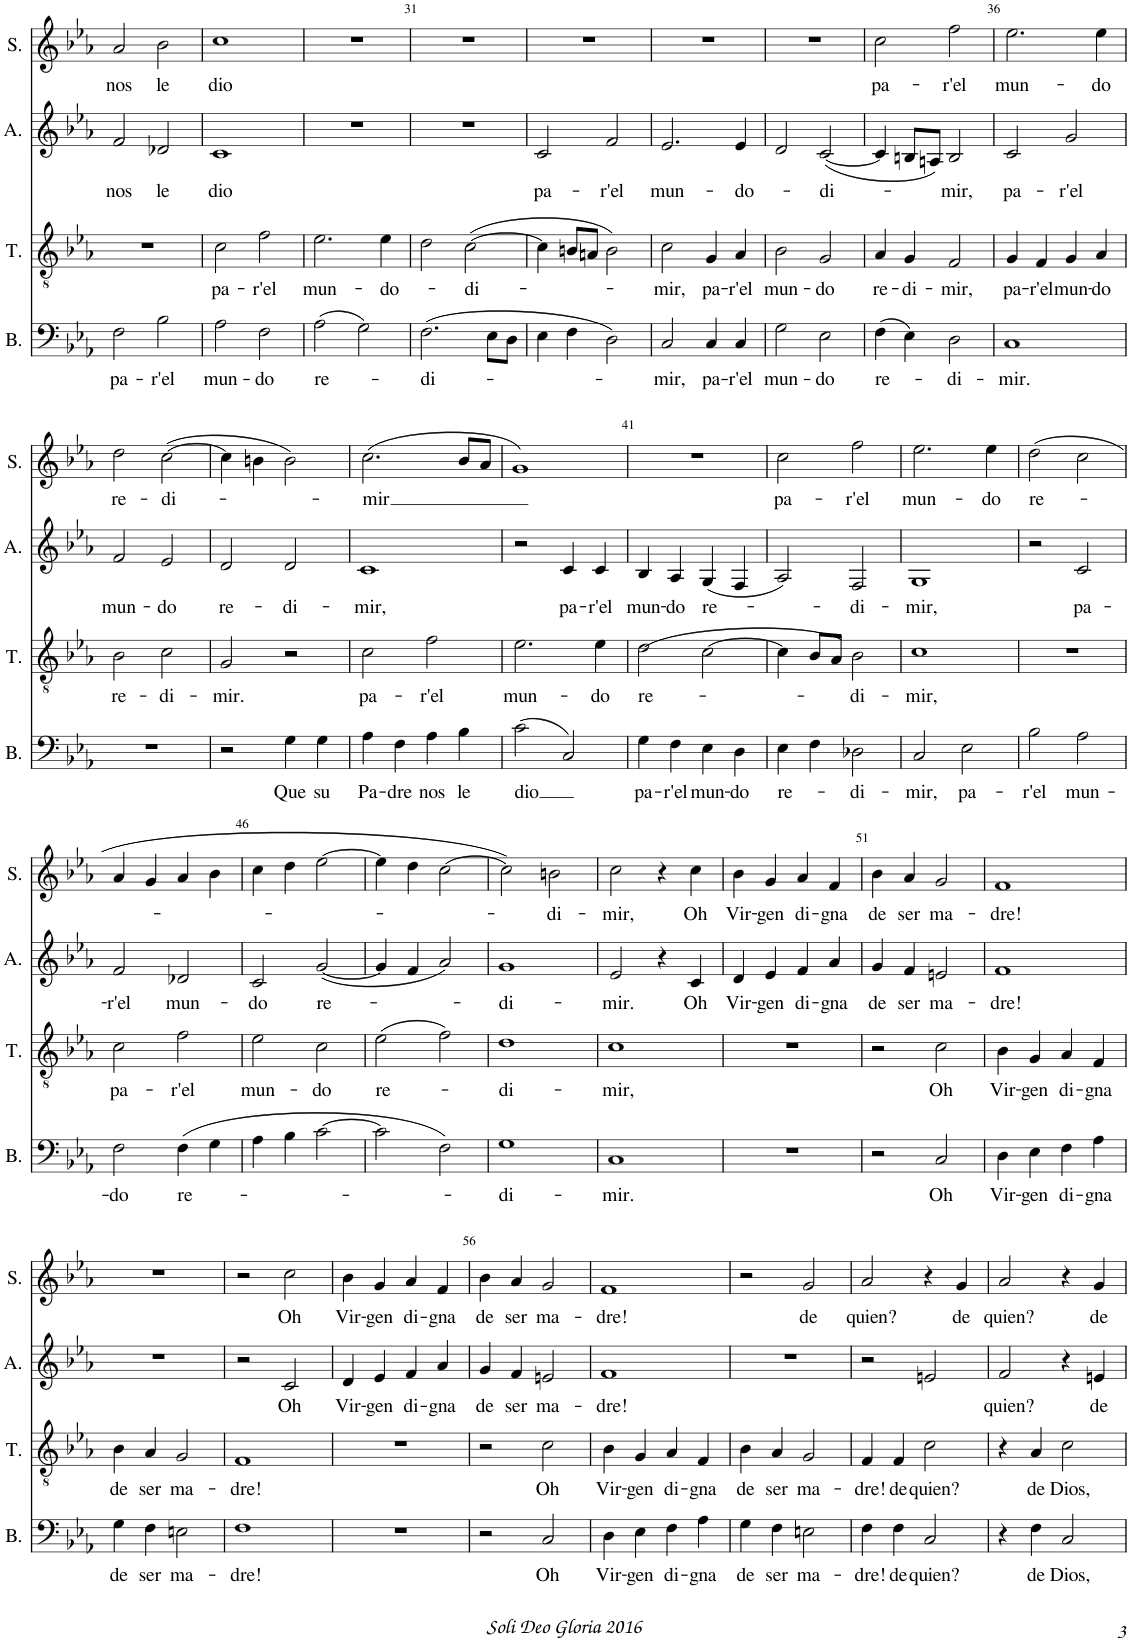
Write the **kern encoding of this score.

**kern	**text	**kern	**text	**kern	**text	**kern	**text
*part4	*part4	*part3	*part3	*part2	*part2	*part1	*part1
*staff4	*staff4	*staff3	*staff3	*staff2	*staff2	*staff1	*staff1
*I"Bass	*	*I"Ténor	*	*I"Alto	*	*I"Soprano	*
*I'B.	*	*I'T.	*	*I'A.	*	*I'S.	*
!!LO:PB:g=z
*clefF4	*	*clefGv2	*	*clefG2	*	*clefG2	*
*k[b-e-a-]	*	*k[b-e-a-]	*	*k[b-e-a-]	*	*k[b-e-a-]	*
*M2/2	*	*M2/2	*	*M2/2	*	*M2/2	*
*met(c|)	*	*met(c|)	*	*met(c|)	*	*met(c|)	*
=28	=28	=28	=28	=28	=28	=28	=28
!	!LO:LY:b	!	!	!	!LO:LY:b	!	!LO:LY:b
2F\	pa-	1r	.	2f/	nos	2a-/	nos
!	!LO:LY:b	!	!	!	!LO:LY:b	!	!LO:LY:b
2B-\	-r'el	.	.	2d-X/	le	2b-\	le
=29	=29	=29	=29	=29	=29	=29	=29
!	!LO:LY:b	!	!LO:LY:b	!	!LO:LY:b	!	!LO:LY:b
2A-\	mun-	2c\	pa-	1c	dio	1cc	dio
!	!LO:LY:b	!	!LO:LY:b	!	!	!	!
2F\	-do	2f\	-r'el	.	.	.	.
=30	=30	=30	=30	=30	=30	=30	=30
!	!LO:LY:b	!	!LO:LY:b	!	!	!	!
(2A-\	re-	2.e-\	mun-	1r	.	1r	.
2G\)	.	.	.	.	.	.	.
!	!	!	!LO:LY:b	!	!	!	!
.	.	4e-\	-do-	.	.	.	.
=31	=31	=31	=31	=31	=31	=31	=31
!	!LO:LY:b	!	!	!	!	!	!
(2.F\	-di-	2d\	.	1r	.	1r	.
!	!	!	!LO:LY:b	!	!	!	!
.	.	([2c\	-di-	.	.	.	.
8E-\L	.	.	.	.	.	.	.
8D\J	.	.	.	.	.	.	.
=32	=32	=32	=32	=32	=32	=32	=32
!	!	!	!	!	!LO:LY:b	!	!
4E-\	.	4c\]	.	2c/	pa-	1r	.
4F\	.	8Bn/L	.	.	.	.	.
.	.	8An/J	.	.	.	.	.
!	!	!	!	!	!LO:LY:b	!	!
2D\)	.	2B\)	.	2f/	-r'el	.	.
=33	=33	=33	=33	=33	=33	=33	=33
!	!LO:LY:b	!	!LO:LY:b	!	!LO:LY:b	!	!
2C/	-mir,	2c\	-mir,	2.e-/	mun-	1r	.
!	!LO:LY:b	!	!LO:LY:b	!	!	!	!
4C/	pa-	4G/	pa-	.	.	.	.
!	!LO:LY:b	!	!LO:LY:b	!	!LO:LY:b	!	!
4C/	-r'el	4A-/	-r'el	4e-/	-do-	.	.
=34	=34	=34	=34	=34	=34	=34	=34
!	!LO:LY:b	!	!LO:LY:b	!	!	!	!
2G\	mun-	2B-\	mun-	2d/	.	1r	.
!	!LO:LY:b	!	!LO:LY:b	!	!LO:LY:b	!	!
2E-\	-do	2G/	-do	([2c/	-di-	.	.
=35	=35	=35	=35	=35	=35	=35	=35
!	!LO:LY:b	!	!LO:LY:b	!	!	!	!LO:LY:b
(4F\	re-	4A-/	re-	4c/]	.	2cc\	pa-
!	!	!	!LO:LY:b	!	!	!	!
4E-\)	.	4G/	-di-	8Bn/L	.	.	.
.	.	.	.	8An/J)	.	.	.
!	!LO:LY:b	!	!LO:LY:b	!	!LO:LY:b	!	!LO:LY:b
2D\	-di-	2F/	-mir,	2B/	-mir,	2ff\	-r'el
=36	=36	=36	=36	=36	=36	=36	=36
!	!LO:LY:b	!	!LO:LY:b	!	!LO:LY:b	!	!LO:LY:b
1C	-mir.	4G/	pa-	2c/	pa-	2.ee-\	mun-
!	!	!	!LO:LY:b	!	!	!	!
.	.	4F/	-r'el	.	.	.	.
!	!	!	!LO:LY:b	!	!LO:LY:b	!	!
.	.	4G/	mun-	2g/	-r'el	.	.
!	!	!	!LO:LY:b	!	!	!	!LO:LY:b
.	.	4A-/	-do	.	.	4ee-\	-do
!!LO:LB:g=z
=37	=37	=37	=37	=37	=37	=37	=37
!	!	!	!LO:LY:b	!	!LO:LY:b	!	!LO:LY:b
1r	.	2B-\	re-	2f/	mun-	2dd\	re-
!	!	!	!LO:LY:b	!	!LO:LY:b	!	!LO:LY:b
.	.	2c\	-di-	2e-/	-do	([2cc\	-di-
=38	=38	=38	=38	=38	=38	=38	=38
!	!	!	!LO:LY:b	!	!LO:LY:b	!	!
2r	.	2G/	-mir.	2d/	re-	4cc\]	.
.	.	.	.	.	.	4bn\	.
!	!LO:LY:b	!	!	!	!LO:LY:b	!	!
4G\	Que	2r	.	2d/	-di-	2b\)	.
!	!LO:LY:b	!	!	!	!	!	!
4G\	su	.	.	.	.	.	.
=39	=39	=39	=39	=39	=39	=39	=39
!	!LO:LY:b	!	!LO:LY:b	!	!LO:LY:b	!	!LO:LY:b
4A-\	Pa-	2c\	pa-	1c	-mir,	(2.cc\	-mir
!	!LO:LY:b	!	!	!	!	!	!
4F\	-dre	.	.	.	.	.	.
!	!LO:LY:b	!	!LO:LY:b	!	!	!	!
4A-\	nos	2f\	-r'el	.	.	.	.
!	!LO:LY:b	!	!	!	!	!	!
4B-\	le	.	.	.	.	8b-/L	.
.	.	.	.	.	.	8a-/J	.
=40	=40	=40	=40	=40	=40	=40	=40
!	!LO:LY:b	!	!LO:LY:b	!	!	!	!
(2c\	dio	2.e-\	mun-	2r	.	1g)	.
!	!	!	!	!	!LO:LY:b	!	!
2C/)	.	.	.	4c/	pa-	.	.
!	!	!	!LO:LY:b	!	!LO:LY:b	!	!
.	.	4e-\	-do	4c/	-r'el	.	.
=41	=41	=41	=41	=41	=41	=41	=41
!	!LO:LY:b	!	!LO:LY:b	!	!LO:LY:b	!	!
4G\	pa-	(2d\	re-	4B-/	mun-	1r	.
!	!LO:LY:b	!	!	!	!LO:LY:b	!	!
4F\	-r'el	.	.	4A-/	-do	.	.
!	!LO:LY:b	!	!	!	!LO:LY:b	!	!
4E-\	mun-	[2c\	.	(4G/	re-	.	.
!	!LO:LY:b	!	!	!	!	!	!
4D\	-do	.	.	4F/	.	.	.
=42	=42	=42	=42	=42	=42	=42	=42
!	!LO:LY:b	!	!	!	!	!	!LO:LY:b
4E-\	re-	4c\]	.	2A-/)	.	2cc\	pa-
4F\	.	8B-/L	.	.	.	.	.
.	.	8A-/J)	.	.	.	.	.
!	!LO:LY:b	!	!LO:LY:b	!	!LO:LY:b	!	!LO:LY:b
2D-X\	-di-	2B-\	-di-	2F/	-di-	2ff\	-r'el
=43	=43	=43	=43	=43	=43	=43	=43
!	!LO:LY:b	!	!LO:LY:b	!	!LO:LY:b	!	!LO:LY:b
2C/	-mir,	1c	-mir,	1G	-mir,	2.ee-\	mun-
!	!LO:LY:b	!	!	!	!	!	!
2E-\	pa-	.	.	.	.	.	.
!	!	!	!	!	!	!	!LO:LY:b
.	.	.	.	.	.	4ee-\	-do
=44	=44	=44	=44	=44	=44	=44	=44
!	!LO:LY:b	!	!	!	!	!	!LO:LY:b
2B-\	-r'el	1r	.	2r	.	(2dd\	re-
!	!LO:LY:b	!	!	!	!LO:LY:b	!	!
2A-\	mun-	.	.	2c/	pa-	2cc\	.
!!LO:LB:g=z
=45	=45	=45	=45	=45	=45	=45	=45
!	!LO:LY:b	!	!LO:LY:b	!	!LO:LY:b	!	!
2F\	-do	2c\	pa-	2f/	-r'el	4a-/	.
.	.	.	.	.	.	4g/	.
!	!LO:LY:b	!	!LO:LY:b	!	!LO:LY:b	!	!
(4F\	re-	2f\	-r'el	2d-X/	mun-	4a-/	.
4G\	.	.	.	.	.	4b-\	.
=46	=46	=46	=46	=46	=46	=46	=46
!	!	!	!LO:LY:b	!	!LO:LY:b	!	!
4A-\	.	2e-\	mun-	2c/	-do	4cc\	.
4B-\	.	.	.	.	.	4dd\	.
!	!	!	!LO:LY:b	!	!LO:LY:b	!	!
[2c\	.	2c\	-do	([2g/	re-	[2ee-\	.
=47	=47	=47	=47	=47	=47	=47	=47
!	!	!	!LO:LY:b	!	!	!	!
2c\]	.	(2e-\	re-	4g/]	.	4ee-\]	.
.	.	.	.	4f/	.	4dd\	.
2F\)	.	2f\)	.	2a-/)	.	[2cc\	.
=48	=48	=48	=48	=48	=48	=48	=48
!	!LO:LY:b	!	!LO:LY:b	!	!LO:LY:b	!	!
1G	-di-	1d	-di-	1g	-di-	2cc\])	.
!	!	!	!	!	!	!	!LO:LY:b
.	.	.	.	.	.	2bn\	-di-
=49	=49	=49	=49	=49	=49	=49	=49
!	!LO:LY:b	!	!LO:LY:b	!	!LO:LY:b	!	!LO:LY:b
1C	-mir.	1c	-mir,	2e-/	-mir.	2cc\	-mir,
.	.	.	.	4r	.	4r	.
!	!	!	!	!	!LO:LY:b	!	!LO:LY:b
.	.	.	.	4c/	Oh	4cc\	Oh
=50	=50	=50	=50	=50	=50	=50	=50
!	!	!	!	!	!LO:LY:b	!	!LO:LY:b
1r	.	1r	.	4d/	Vir-	4b-\	Vir-
!	!	!	!	!	!LO:LY:b	!	!LO:LY:b
.	.	.	.	4e-/	-gen	4g/	-gen
!	!	!	!	!	!LO:LY:b	!	!LO:LY:b
.	.	.	.	4f/	di-	4a-/	di-
!	!	!	!	!	!LO:LY:b	!	!LO:LY:b
.	.	.	.	4a-/	-gna	4f/	-gna
=51	=51	=51	=51	=51	=51	=51	=51
!	!	!	!	!	!LO:LY:b	!	!LO:LY:b
2r	.	2r	.	4g/	de	4b-\	de
!	!	!	!	!	!LO:LY:b	!	!LO:LY:b
.	.	.	.	4f/	ser	4a-/	ser
!	!LO:LY:b	!	!LO:LY:b	!	!LO:LY:b	!	!LO:LY:b
2C/	Oh	2c\	Oh	2en/	ma-	2g/	ma-
=52	=52	=52	=52	=52	=52	=52	=52
!	!LO:LY:b	!	!LO:LY:b	!	!LO:LY:b	!	!LO:LY:b
4D\	Vir-	4B-\	Vir-	1f	-dre!	1f	-dre!
!	!LO:LY:b	!	!LO:LY:b	!	!	!	!
4E-\	-gen	4G/	-gen	.	.	.	.
!	!LO:LY:b	!	!LO:LY:b	!	!	!	!
4F\	di-	4A-/	di-	.	.	.	.
!	!LO:LY:b	!	!LO:LY:b	!	!	!	!
4A-\	-gna	4F/	-gna	.	.	.	.
!!LO:LB:g=z
=53	=53	=53	=53	=53	=53	=53	=53
!	!LO:LY:b	!	!LO:LY:b	!	!	!	!
4G\	de	4B-\	de	1r	.	1r	.
!	!LO:LY:b	!	!LO:LY:b	!	!	!	!
4F\	ser	4A-/	ser	.	.	.	.
!	!LO:LY:b	!	!LO:LY:b	!	!	!	!
2En\	ma-	2G/	ma-	.	.	.	.
=54	=54	=54	=54	=54	=54	=54	=54
!	!LO:LY:b	!	!LO:LY:b	!	!	!	!
1F	-dre!	1F	-dre!	2r	.	2r	.
!	!	!	!	!	!LO:LY:b	!	!LO:LY:b
.	.	.	.	2c/	Oh	2cc\	Oh
=55	=55	=55	=55	=55	=55	=55	=55
!	!	!	!	!	!LO:LY:b	!	!LO:LY:b
1r	.	1r	.	4d/	Vir-	4b-\	Vir-
!	!	!	!	!	!LO:LY:b	!	!LO:LY:b
.	.	.	.	4e-/	-gen	4g/	-gen
!	!	!	!	!	!LO:LY:b	!	!LO:LY:b
.	.	.	.	4f/	di-	4a-/	di-
!	!	!	!	!	!LO:LY:b	!	!LO:LY:b
.	.	.	.	4a-/	-gna	4f/	-gna
=56	=56	=56	=56	=56	=56	=56	=56
!	!	!	!	!	!LO:LY:b	!	!LO:LY:b
2r	.	2r	.	4g/	de	4b-\	de
!	!	!	!	!	!LO:LY:b	!	!LO:LY:b
.	.	.	.	4f/	ser	4a-/	ser
!	!LO:LY:b	!	!LO:LY:b	!	!LO:LY:b	!	!LO:LY:b
2C/	Oh	2c\	Oh	2en/	ma-	2g/	ma-
=57	=57	=57	=57	=57	=57	=57	=57
!	!LO:LY:b	!	!LO:LY:b	!	!LO:LY:b	!	!LO:LY:b
4D\	Vir-	4B-\	Vir-	1f	-dre!	1f	-dre!
!	!LO:LY:b	!	!LO:LY:b	!	!	!	!
4E-\	-gen	4G/	-gen	.	.	.	.
!	!LO:LY:b	!	!LO:LY:b	!	!	!	!
4F\	di-	4A-/	di-	.	.	.	.
!	!LO:LY:b	!	!LO:LY:b	!	!	!	!
4A-\	-gna	4F/	-gna	.	.	.	.
=58	=58	=58	=58	=58	=58	=58	=58
!	!LO:LY:b	!	!LO:LY:b	!	!	!	!
4G\	de	4B-\	de	1r	.	2r	.
!	!LO:LY:b	!	!LO:LY:b	!	!	!	!
4F\	ser	4A-/	ser	.	.	.	.
!	!LO:LY:b	!	!LO:LY:b	!	!	!	!LO:LY:b
2En\	ma-	2G/	ma-	.	.	2g/	de
=59	=59	=59	=59	=59	=59	=59	=59
!	!LO:LY:b	!	!LO:LY:b	!	!	!	!LO:LY:b
4F\	-dre!	4F/	-dre!	2r	.	2a-/	quien?
!	!LO:LY:b	!	!LO:LY:b	!	!	!	!
4F\	de	4F/	de	.	.	.	.
!	!LO:LY:b	!	!LO:LY:b	!	!	!	!
2C/	quien?	2c\	quien?	2en/	.	4r	.
!	!	!	!	!	!	!	!LO:LY:b
.	.	.	.	.	.	4g/	de
=60	=60	=60	=60	=60	=60	=60	=60
!	!	!	!	!	!LO:LY:b	!	!LO:LY:b
4r	.	4r	.	2f/	quien?	2a-/	quien?
!	!LO:LY:b	!	!LO:LY:b	!	!	!	!
4F\	de	4A-/	de	.	.	.	.
!	!LO:LY:b	!	!LO:LY:b	!	!	!	!
2C/	Dios,	2c\	Dios,	4r	.	4r	.
!	!	!	!	!	!LO:LY:b	!	!LO:LY:b
.	.	.	.	4en/	de	4g/	de
=	=	=	=	=	=	=	=
*-	*-	*-	*-	*-	*-	*-	*-
